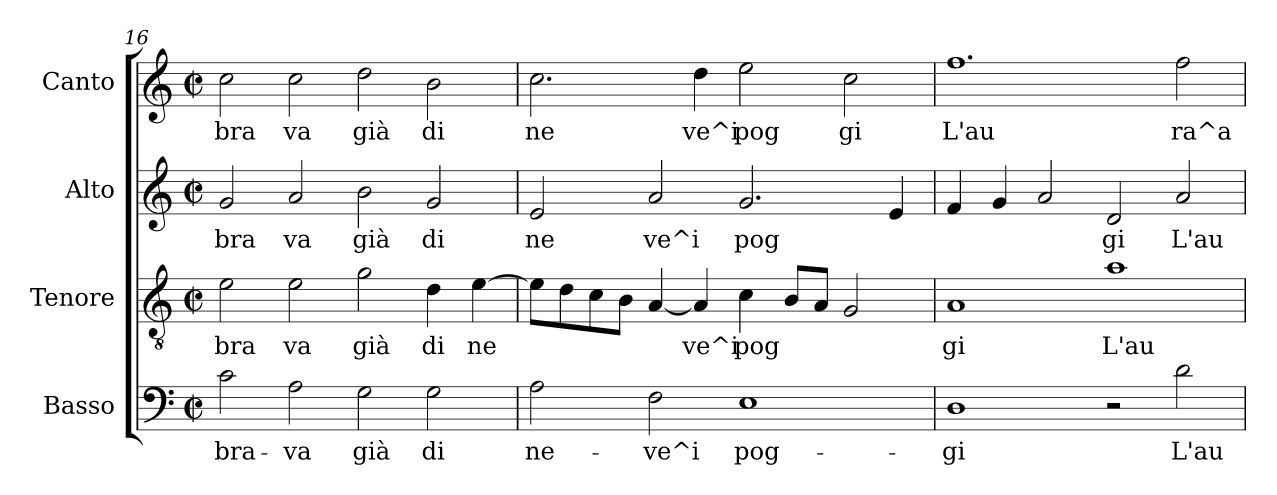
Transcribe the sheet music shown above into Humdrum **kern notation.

**kern	**text	**kern	**text	**kern	**text	**kern	**text
*part4	*part4	*part3	*part3	*part2	*part2	*part1	*part1
*staff4	*staff4	*staff3	*staff3	*staff2	*staff2	*staff1	*staff1
*I"Basso	*	*I"Tenore	*	*I"Alto	*	*I"Canto	*
*I'Basso	*	*I'Tenore	*	*I'Alto	*	*I'Canto	*
*clefF4	*	*clefGv2	*	*clefG2	*	*clefG2	*
*k[]	*	*k[]	*	*k[]	*	*k[]	*
*C:	*	*C:	*	*C:	*	*C:	*
*M2/2	*	*M2/2	*	*M2/2	*	*M2/2	*
*met(c|)	*	*met(c|)	*	*met(c|)	*	*met(c|)	*
=16	=16	=16	=16	=16	=16	=16	=16
!	!LO:LY:b:cj	!	!LO:LY:b:cj	!	!LO:LY:b:cj	!	!LO:LY:a:cj
2c\	-bra-	2e\	bra	2g/	bra	2cc\	bra
!	!LO:LY:b:cj	!	!LO:LY:b:cj	!	!LO:LY:b:cj	!	!LO:LY:a:cj
2A\	-va	2e\	va	2a/	va	2cc\	va
!	!LO:LY:b:cj	!	!LO:LY:b:cj	!	!LO:LY:b:cj	!	!LO:LY:a:cj
2G\	già	2g\	già	2b\	già	2dd\	già
!	!LO:LY:b:cj	!	!LO:LY:b:cj	!	!LO:LY:b:cj	!	!LO:LY:a:cj
2G\	di	4d\	di	2g/	di	2b\	di
!	!	!	!LO:LY:b:cj	!	!	!	!
.	.	[>4e\	ne	.	.	.	.
=17	=17	=17	=17	=17	=17	=17	=17
!	!LO:LY:b:cj	!	!LO:LY:b:cj	!	!LO:LY:b:cj	!	!LO:LY:a:cj
2A\	ne-	8e\L]	.	2e/	ne	2.cc\	ne
!	!	!	!LO:LY:b:cj	!	!	!	!
.	.	8d\	.	.	.	.	.
!	!	!	!LO:LY:b:cj	!	!	!	!
.	.	8c\	.	.	.	.	.
!	!	!	!LO:LY:b:cj	!	!	!	!
.	.	8B\J	.	.	.	.	.
!	!LO:LY:b:cj	!	!LO:LY:b:cj	!	!LO:LY:b:cj	!	!
2F\	-ve^i	[>4A/	.	2a/	ve^i	.	.
!	!	!	!LO:LY:b:cj	!	!	!	!LO:LY:a:cj
.	.	4A/]	ve^i	.	.	4dd\	ve^i
!	!LO:LY:b:cj	!	!LO:LY:b:cj	!	!LO:LY:b:cj	!	!LO:LY:a:cj
1E	pog-	4c\	pog	2.g/	pog	2ee\	pog
!	!	!	!LO:LY:b:cj	!	!	!	!
.	.	8B/L	.	.	.	.	.
!	!	!	!LO:LY:b:cj	!	!	!	!
.	.	8A/J	.	.	.	.	.
!	!	!	!LO:LY:b:cj	!	!	!	!LO:LY:a:cj
.	.	2G/	.	.	.	2cc\	gi
!	!	!	!	!	!LO:LY:b:cj	!	!
.	.	.	.	4e/	.	.	.
=18	=18	=18	=18	=18	=18	=18	=18
!	!LO:LY:b:cj	!	!LO:LY:b:cj	!	!LO:LY:b:cj	!	!LO:LY:a:cj
1D	-gi	1A	gi	4f/	.	1.ff	L'au
!	!	!	!	!	!LO:LY:b:cj	!	!
.	.	.	.	4g/	.	.	.
!	!	!	!	!	!LO:LY:b:cj	!	!
.	.	.	.	2a/	.	.	.
!	!	!	!LO:LY:b:cj	!	!LO:LY:b:cj	!	!
2r	.	1a	L'au	2d/	gi	.	.
!	!LO:LY:b:cj	!	!	!	!LO:LY:b:cj	!	!LO:LY:a:cj
2d\	L'au-	.	.	2a/	L'au	2ff\	ra^a
=	=	=	=	=	=	=	=
*-	*-	*-	*-	*-	*-	*-	*-
